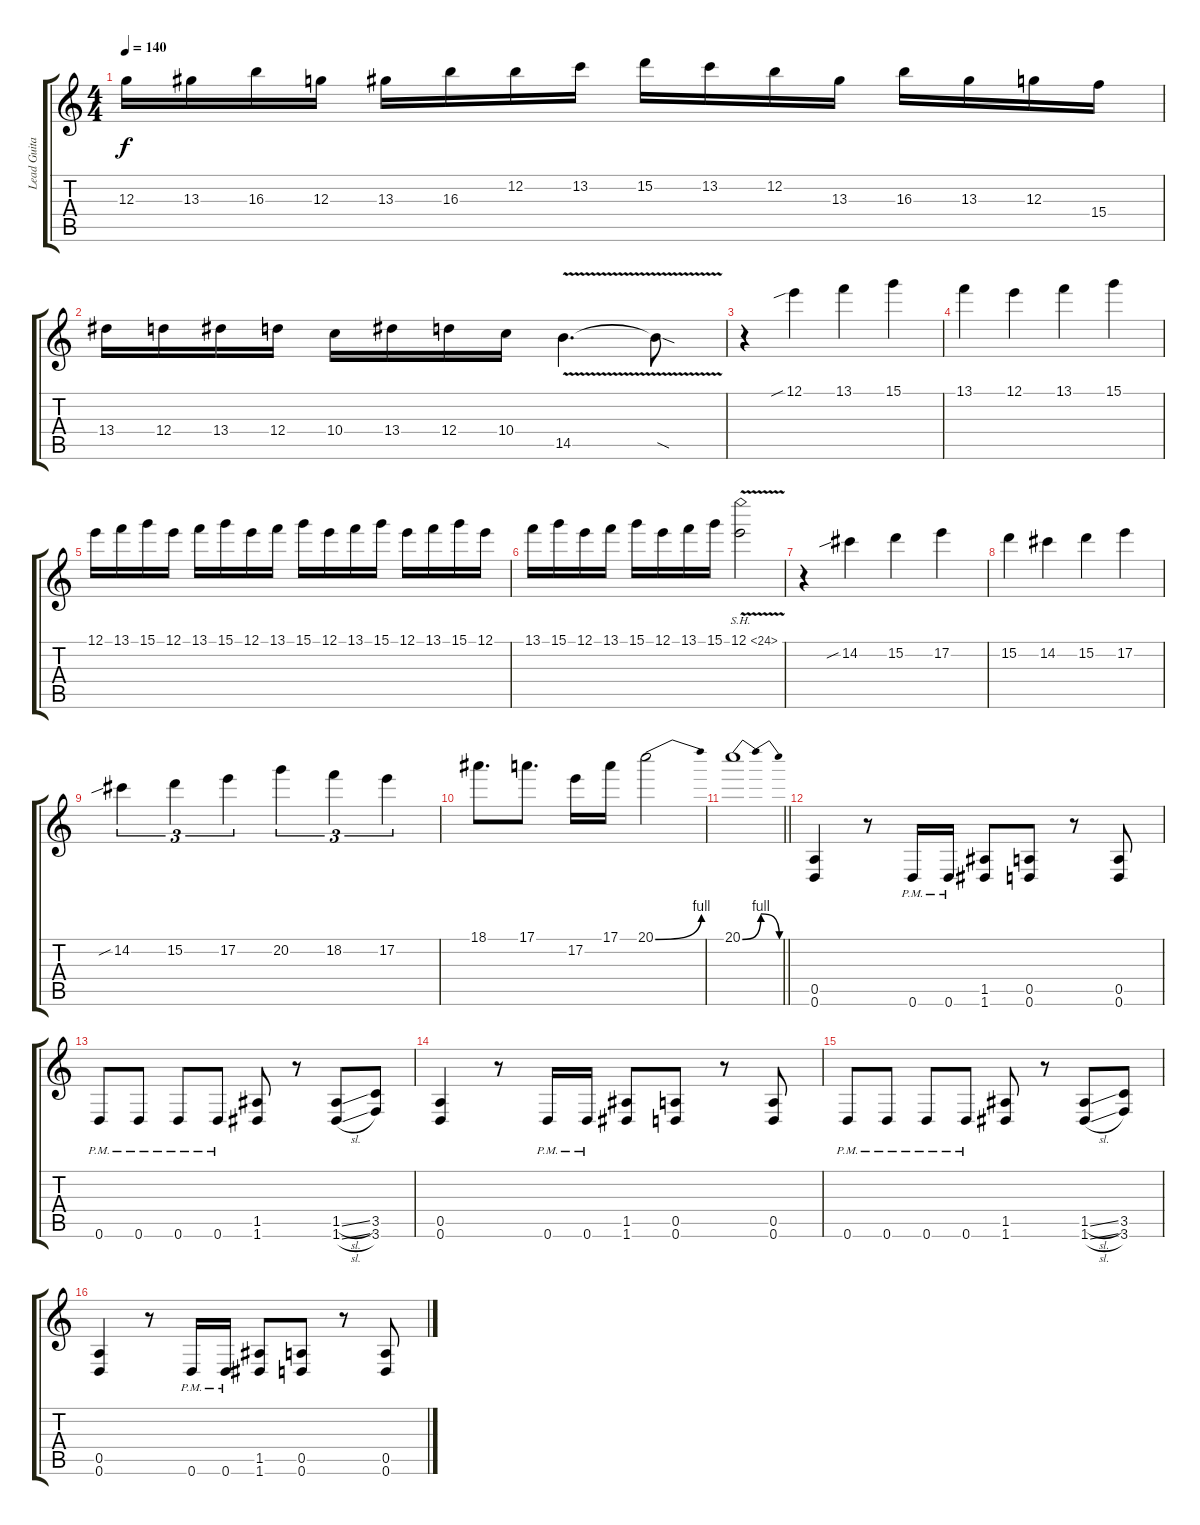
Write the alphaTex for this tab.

\track ("Lead Guitar" "Lead Guita") {instrument distortionguitar}
\staff {score tabs}
\tuning (E4 B3 G3 D3 A2 D2) {hide}
\ts (4 4)
\tempo 140
\clef g2
\ks c
12.3.16{dy f} 13.3.16 16.3.16 12.3.16 13.3.16 16.3.16 12.2.16 13.2.16 15.2.16 13.2.16 12.2.16 13.3.16 16.3.16 13.3.16 12.3.16 15.4.16 |
13.4.16 12.4.16 13.4.16 12.4.16 10.4.16 13.4.16 12.4.16 10.4.16 14.5{v}.4{d} 14.5{sod t}.8 |
r.4 12.1{sib}.4 13.1.4 15.1.4 |
13.1.4 12.1.4 13.1.4 15.1.4 |
12.1.16 13.1.16 15.1.16 12.1.16 13.1.16 15.1.16 12.1.16 13.1.16 15.1.16 12.1.16 13.1.16 15.1.16 12.1.16 13.1.16 15.1.16 12.1.16 |
13.1.16 15.1.16 12.1.16 13.1.16 15.1.16 12.1.16 13.1.16 15.1.16 12.1{sh 12 v}.2 |
r.4 14.2{sib}.4 15.2.4 17.2.4 |
15.2.4 14.2.4 15.2.4 17.2.4 |
14.2{sib}.4{tu (3 2)} 15.2.4{tu (3 2)} 17.2.4{tu (3 2)} 20.2.4{tu (3 2)} 18.2.4{tu (3 2)} 17.2.4{tu (3 2)} |
18.1.8{d} 17.1.8{d} 17.2.16 17.1.16 20.1{be (bend 0 0 60 4)}.2 |
\barLineRight lightlight
20.1{be (bendrelease 0 0 10 4 55 4 60 0)}.1 |
(0.5 0.6).4 r.8 0.6{pm}.16 0.6{pm}.16 (1.5 1.6).8 (0.5 0.6).8 r.8 (0.5 0.6).8 |
0.6{pm}.8 0.6{pm}.8 0.6{pm}.8 0.6{pm}.8 (1.5 1.6).8 r.8 (1.5{sl} 1.6{sl}).8 (3.5 3.6).8 |
(0.5 0.6).4 r.8 0.6{pm}.16 0.6{pm}.16 (1.5 1.6).8 (0.5 0.6).8 r.8 (0.5 0.6).8 |
0.6{pm}.8 0.6{pm}.8 0.6{pm}.8 0.6{pm}.8 (1.5 1.6).8 r.8 (1.5{sl} 1.6{sl}).8 (3.5 3.6).8 |
(0.5 0.6).4 r.8 0.6{pm}.16 0.6{pm}.16 (1.5 1.6).8 (0.5 0.6).8 r.8 (0.5 0.6).8
